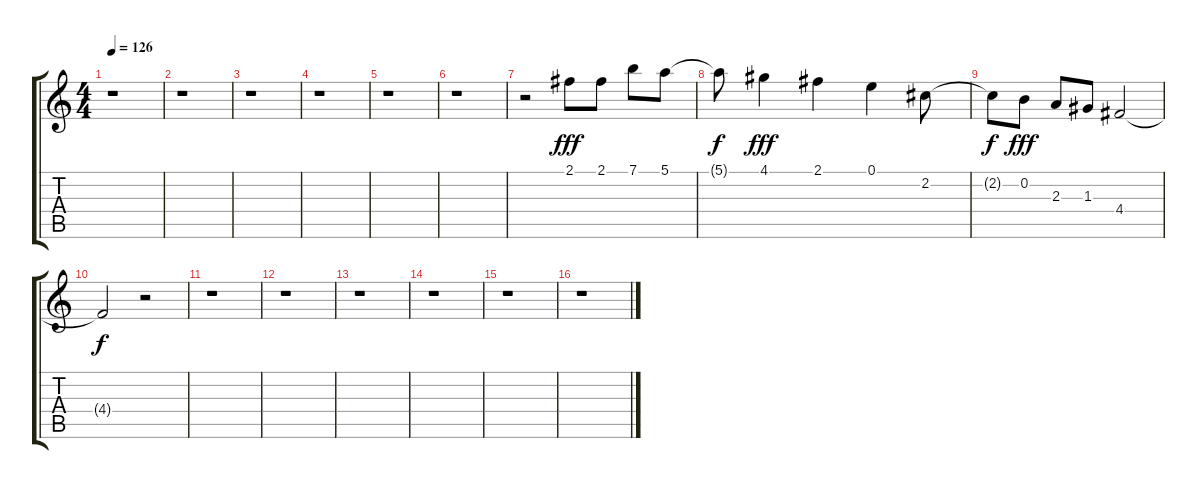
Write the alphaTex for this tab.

\track "" {instrument distortionguitar}
\staff {score tabs}
\tuning (E4 B3 G3 D3 A2 E2) {hide}
\ts (4 4)
\tempo 126
\clef g2
\ks c
r.1{dy fff} |
r.1 |
r.1 |
r.1 |
r.1 |
r.1 |
r.2 2.1.8 2.1.8 7.1.8 5.1.8 |
5.1{t}.8{dy f} 4.1.4{dy fff} 2.1.4 0.1.4 2.2.8 |
2.2{t}.8{dy f} 0.2.8{dy fff} 2.3.8 1.3.8 4.4.2 |
4.4{t}.2{dy f} r.2 |
r.1 |
r.1 |
r.1 |
r.1 |
r.1 |
r.1
